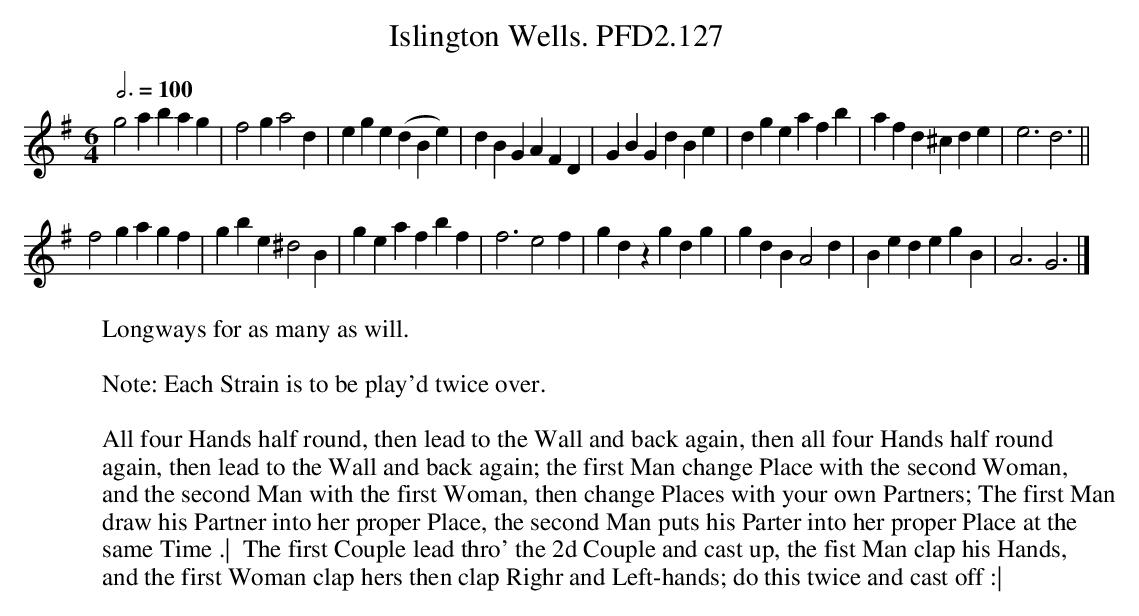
X:1
T:Islington Wells. PFD2.127
W:Longways for as many as will.
L:1/4
M:6/4
Q:3/4=100
K:G
g2abag|f2ga2d|ege (dBe)|dBGAFD|GBGdBe|dge afb|afd ^cde|e3d3 ||
f2gagf|gbe ^d2B|gea fbf|f3e2f|gdzgdg|gdBA2d|BedegB|A3G3 |]
W:
W:Note: Each Strain is to be play'd twice over.
W:
W:All four Hands half round, then lead to the Wall and back again, then all four Hands half round
W:again, then lead to the Wall and back again; the first Man change Place with the second Woman,
W:and the second Man with the first Woman, then change Places with your own Partners; The first Man
W:draw his Partner into her proper Place, the second Man puts his Parter into her proper Place at the
W:same Time .|  The first Couple lead thro' the 2d Couple and cast up, the fist Man clap his Hands,
W:and the first Woman clap hers then clap Righr and Left-hands; do this twice and cast off :|
